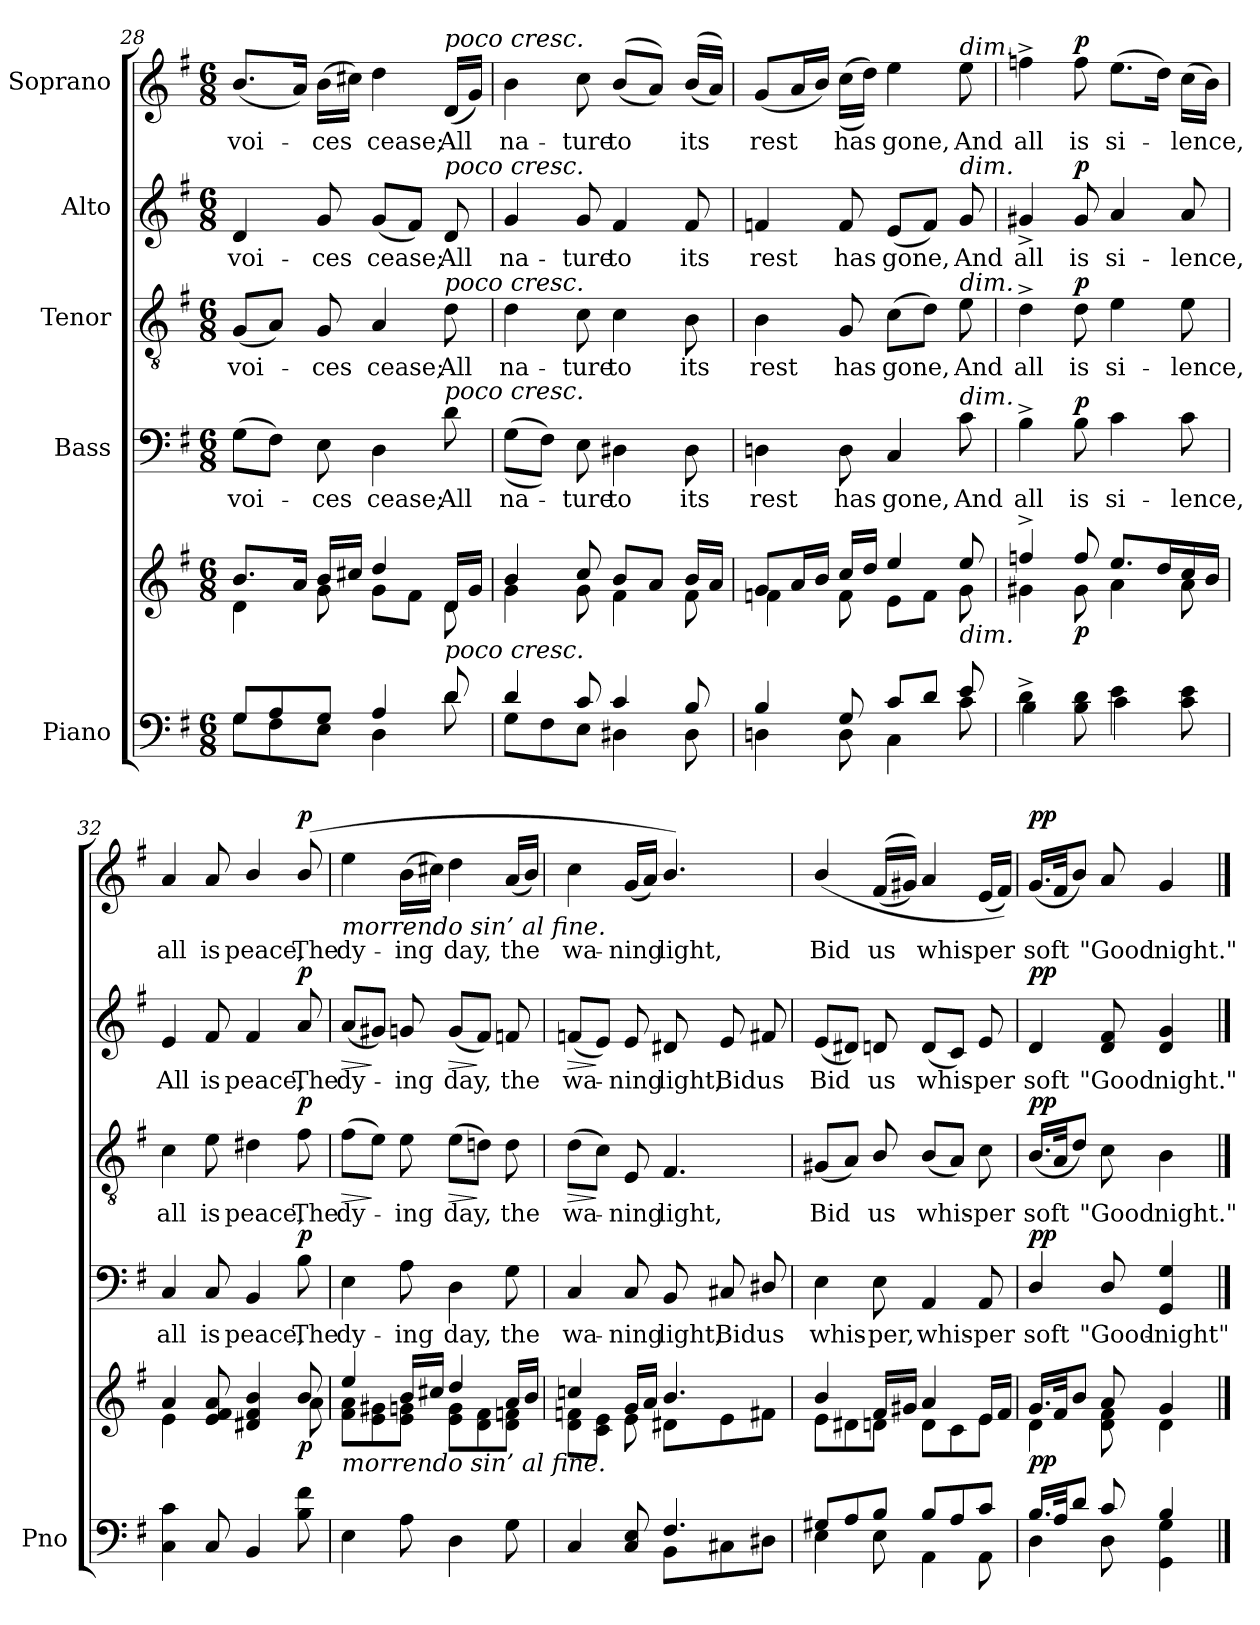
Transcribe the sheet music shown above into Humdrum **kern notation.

**kern	**kern	**dynam	**kern	**text	**dynam	**kern	**text	**dynam	**kern	**text	**dynam	**kern	**text	**dynam
*part5	*part5	*part5	*part4	*part4	*part4	*part3	*part3	*part3	*part2	*part2	*part2	*part1	*part1	*part1
*staff6	*staff5	*staff5/6	*staff4	*staff4	*staff4	*staff3	*staff3	*staff3	*staff2	*staff2	*staff2	*staff1	*staff1	*staff1
*I"Piano	*	*	*I"Bass	*	*	*I"Tenor	*	*	*I"Alto	*	*	*I"Soprano	*	*
*I'Pno	*	*	*	*	*	*	*	*	*	*	*	*	*	*
!!LO:LB:g=z
*clefF4	*clefG2	*	*clefF4	*	*	*clefGv2	*	*	*clefG2	*	*	*clefG2	*	*
*k[f#]	*k[f#]	*	*k[f#]	*	*	*k[f#]	*	*	*k[f#]	*	*	*k[f#]	*	*
*M6/8	*M6/8	*	*M6/8	*	*	*M6/8	*	*	*M6/8	*	*	*M6/8	*	*
=28	=28	=28	=28	=28	=28	=28	=28	=28	=28	=28	=28	=28	=28	=28
*^	*^	*	*	*	*	*	*	*	*	*	*	*	*	*
!	!	!	!	!	!	!LO:LY:b	!	!	!LO:LY:b	!	!	!LO:LY:b	!	!	!LO:LY:b	!
8G/L	8G\L	8.b/L	4d\	.	(8G\L	-voi-	.	(8G/L	voi-	.	4d/	voi-	.	(8.b/L	voi-	.
8A/	8F#\	.	.	.	8F#\J)	.	.	8A/J)	.	.	.	.	.	.	.	.
.	.	16a/Jk	.	.	.	.	.	.	.	.	.	.	.	16a/Jk)	.	.
!	!	!	!	!	!	!LO:LY:b	!	!	!LO:LY:b	!	!	!LO:LY:b	!	!	!LO:LY:b	!
8G/J	8E\J	16b/LL	8g\	.	8E\	-ces	.	8G/	-ces	.	8g/	-ces	.	(16b\LL	-ces	.
.	.	16cc#X/JJ	.	.	.	.	.	.	.	.	.	.	.	16cc#X\JJ)	.	.
!	!	!	!	!	!	!LO:LY:b	!	!	!LO:LY:b	!	!	!LO:LY:b	!	!	!LO:LY:b	!
4A/	4D\	4dd/	8g\L	.	4D\	cease;	.	4A/	cease;	.	(8g/L	cease;	.	4dd\	cease;	.
.	.	.	8f#\J	.	.	.	.	.	.	.	8f#/J)	.	.	.	.	.
!	!	!	!	!	!	!	!	!	!	!	!	!	!	!LO:TX:a:i:t=poco cresc.	!	!
!	!	!	!	!	!	!	!	!	!	!	!LO:TX:a:i:t=poco cresc.	!	!	!	!	!
!	!	!	!	!	!	!	!	!LO:TX:a:i:t=poco cresc.	!	!	!	!	!	!	!	!
!	!	!	!	!	!LO:TX:a:i:t=poco cresc.	!	!	!	!	!	!	!	!	!	!	!
!LO:TX:a:i:t=poco cresc.	!	!	!	!	!	!	!	!	!	!	!	!	!	!	!	!
!	!	!	!	!	!	!LO:LY:b	!	!	!LO:LY:b	!	!	!LO:LY:b	!	!	!LO:LY:b	!
8d/	8d\	16d/LL	8d\	.	8d\	All	.	8d\	All	.	8d/	All	.	(16d/LL	All	.
.	.	16g/JJ	.	.	.	.	.	.	.	.	.	.	.	16g/JJ)	.	.
=29	=29	=29	=29	=29	=29	=29	=29	=29	=29	=29	=29	=29	=29	=29	=29	=29
!	!	!	!	!	!	!LO:LY:b	!	!	!LO:LY:b	!	!	!LO:LY:b	!	!	!LO:LY:b	!
4d/	8G\L	4b/	4g\	.	((8G\L	na-	.	4d\	na-	.	4g/	na-	.	4b\	na-	.
.	8F#\	.	.	.	8F#\J))	.	.	.	.	.	.	.	.	.	.	.
!	!	!	!	!	!	!LO:LY:b	!	!	!LO:LY:b	!	!	!LO:LY:b	!	!	!LO:LY:b	!
8c/	8E\J	8cc/	8g\	.	8E\	-ture	.	8c\	-ture	.	8g/	-ture	.	8cc\	-ture	.
!	!	!	!	!	!	!LO:LY:b	!	!	!LO:LY:b	!	!	!LO:LY:b	!	!	!LO:LY:b	!
4c/	4D#X\	8b/L	4f#\	.	4D#X\	to	.	4c\	to	.	4f#/	to	.	((8b/L	to	.
.	.	8a/J	.	.	.	.	.	.	.	.	.	.	.	8a/J))	.	.
!	!	!	!	!	!	!LO:LY:b	!	!	!LO:LY:b	!	!	!LO:LY:b	!	!	!LO:LY:b	!
8B/	8D#\	16b/LL	8f#\	.	8D#\	its	.	8B\	its	.	8f#/	its	.	((16b/LL	its	.
.	.	16a/JJ	.	.	.	.	.	.	.	.	.	.	.	16a/JJ))	.	.
=30	=30	=30	=30	=30	=30	=30	=30	=30	=30	=30	=30	=30	=30	=30	=30	=30
!	!	!	!	!	!	!LO:LY:b	!	!	!LO:LY:b	!	!	!LO:LY:b	!	!	!LO:LY:b	!
4B/	4Dn\	8g/L	4fn\	.	4Dn\	rest	.	4B\	rest	.	4fn/	rest	.	(8g/L	rest	.
.	.	16a/L	.	.	.	.	.	.	.	.	.	.	.	16a/L	.	.
.	.	16b/JJ	.	.	.	.	.	.	.	.	.	.	.	16b/JJ)	.	.
!	!	!	!	!	!	!LO:LY:b	!	!	!LO:LY:b	!	!	!LO:LY:b	!	!	!LO:LY:b	!
8G/	8D\	16cc/LL	8f\	.	8D\	has	.	8G/	has	.	8f/	has	.	((16cc\LL	has	.
.	.	16dd/JJ	.	.	.	.	.	.	.	.	.	.	.	16dd\JJ))	.	.
!	!	!	!	!	!	!LO:LY:b	!	!	!LO:LY:b	!	!	!LO:LY:b	!	!	!LO:LY:b	!
8c/L	4C\	4ee/	8e\L	.	4C/	gone,	.	(8c\L	gone,	.	(8e/L	gone,	.	4ee\	gone,	.
8d/J	.	.	8f\J	.	.	.	.	8d\J)	.	.	8f/J)	.	.	.	.	.
!	!	!	!	!	!	!	!	!	!	!	!	!	!	!LO:TX:a:i:t=dim.	!	!
!	!	!	!	!	!	!	!	!	!	!	!LO:TX:a:i:t=dim.	!	!	!	!	!
!	!	!	!	!	!	!	!	!LO:TX:a:i:t=dim.	!	!	!	!	!	!	!	!
!	!	!	!	!	!LO:TX:a:i:t=dim.	!	!	!	!	!	!	!	!	!	!	!
!	!	!LO:TX:b:i:t=dim.	!	!	!	!	!	!	!	!	!	!	!	!	!	!
!	!	!	!	!	!	!LO:LY:b	!	!	!LO:LY:b	!	!	!LO:LY:b	!	!	!LO:LY:b	!
8e/	8c\	8ee/	8g\	.	8c\	And	.	8e\	And	.	8g/	And	.	8ee\	And	.
!!LO:PB:g=z
=31	=31	=31	=31	=31	=31	=31	=31	=31	=31	=31	=31	=31	=31	=31	=31	=31
!	!	!	!	!	!	!LO:LY:b	!	!	!LO:LY:b	!	!	!LO:LY:b	!	!	!LO:LY:b	!
4d^>\	4B\	4ffn^/	4g#X\	.	4B^\	all	.	4d^\	all	.	4g#X^/	all	.	4ffn^\	all	.
!	!	!	!	!LO:DY:b	!	!LO:LY:b	!LO:DY:a	!	!LO:LY:b	!LO:DY:a	!	!LO:LY:b	!LO:DY:a	!	!LO:LY:b	!LO:DY:a
8B\ 8d\	8ryy	8ff/	8g#\	p	8B\	is	p	8d\	is	p	8g#/	is	p	8ff\	is	p
!	!	!	!	!	!	!LO:LY:b	!	!	!LO:LY:b	!	!	!LO:LY:b	!	!	!LO:LY:b	!
4e\	4c\	8.ee/L	4a\	.	4c\	si-	.	4e\	si-	.	4a/	si-	.	(8.ee\L	si-	.
.	.	16dd/L	.	.	.	.	.	.	.	.	.	.	.	16dd\Jk)	.	.
!	!	!	!	!	!	!LO:LY:b	!	!	!LO:LY:b	!	!	!LO:LY:b	!	!	!LO:LY:b	!
8c\ 8e\	8ryy	16cc/	8a\	.	8c\	-lence,	.	8e\	-lence,	.	8a/	-lence,	.	(16cc\LL	-lence,	.
.	.	16b/JJ	.	.	.	.	.	.	.	.	.	.	.	16b\JJ)	.	.
*v	*v	*	*	*	*	*	*	*	*	*	*	*	*	*	*	*
=32	=32	=32	=32	=32	=32	=32	=32	=32	=32	=32	=32	=32	=32	=32	=32
!	!	!	!	!	!LO:LY:b	!	!	!LO:LY:b	!	!	!LO:LY:b	!	!	!LO:LY:b	!
4C\ 4c\	4a/	4e\	.	4C/	all	.	4c\	all	.	4e/	All	.	4a/	all	.
!	!	!	!	!	!LO:LY:b	!	!	!LO:LY:b	!	!	!LO:LY:b	!	!	!LO:LY:b	!
8C/	8e/ 8f#/ 8a/	4.ryy	.	8C/	is	.	8e\	is	.	8f#/	is	.	8a/	is	.
!	!	!	!	!	!LO:LY:b	!	!	!LO:LY:b	!	!	!LO:LY:b	!	!	!LO:LY:b	!
4BB/	4d#X/ 4f#/ 4b/	.	.	4BB/	peace,	.	4d#X\	peace,	.	4f#/	peace,	.	4b/	peace,	.
!	!	!	!LO:DY:b	!	!LO:LY:b	!LO:DY:a	!	!LO:LY:b	!LO:DY:a	!	!LO:LY:b	!LO:DY:a	!	!LO:LY:b	!LO:DY:a
8B\ 8f#\	8b/	8a\	p	8B\	The	p	8f#\	The	p	8a/	The	p	(8b/	The	p
=33	=33	=33	=33	=33	=33	=33	=33	=33	=33	=33	=33	=33	=33	=33	=33
!	!	!	!	!	!	!	!	!	!	!	!	!	!LO:TX:b:i:t=morrendo sin’ al fine.	!	!
!	!LO:TX:b:i:t=morrendo sin’ al fine.	!	!	!	!	!	!	!	!	!	!	!	!	!	!
!	!	!	!	!	!LO:LY:b	!	!	!LO:LY:b	!LO:HP:b	!	!LO:LY:b	!LO:HP:b	!	!LO:LY:b	!
4E\	4ee/	8f#\ 8a\L	.	4E\	dy-	.	(8f#\L	dy-	>	(8a/L	dy-	>	4ee\	dy-	.
.	.	8e\ 8g#X\	.	.	.	.	8e\J)	.	]	8g#X/J)	.	]	.	.	.
!	!	!	!	!	!LO:LY:b	!	!	!LO:LY:b	!	!	!LO:LY:b	!	!	!LO:LY:b	!
8A\	16b/LL	8e\ 8gn\J	.	8A\	-ing	.	8e\	-ing	.	8gn/	-ing	.	(16b\LL	-ing	.
.	16cc#X/JJ	.	.	.	.	.	.	.	.	.	.	.	16cc#X\JJ)	.	.
!	!	!	!	!	!LO:LY:b	!	!	!LO:LY:b	!LO:HP:b	!	!LO:LY:b	!LO:HP:b	!	!LO:LY:b	!
4D\	4dd/	8e\ 8g\L	.	4D\	day,	.	(8e\L	day,	>	(8g/L	day,	>	4dd\	day,	.
.	.	8d\ 8f#\	.	.	.	.	8dn\J)	.	]	8f#/J)	.	]	.	.	.
!	!	!	!	!	!LO:LY:b	!	!	!LO:LY:b	!	!	!LO:LY:b	!	!	!LO:LY:b	!
8G\	16a/LL	8d\ 8fn\J	.	8G\	the	.	8d\	the	.	8fn/	the	.	(16a/LL	the	.
.	16b/JJ	.	.	.	.	.	.	.	.	.	.	.	16b/JJ)	.	.
!!LO:LB:g=z
=34	=34	=34	=34	=34	=34	=34	=34	=34	=34	=34	=34	=34	=34	=34	=34
*^	*	*	*	*	*	*	*	*	*	*	*	*	*	*	*
!	!	!	!	!	!	!LO:LY:b	!	!	!LO:LY:b	!LO:HP:b	!	!LO:LY:b	!LO:HP:b	!	!LO:LY:b	!
4C/	4.ryy	4ccn/	8d\ 8fn\L	.	4C/	wa-	.	(8d\L	wa-	>	(8fn/L	wa-	>	4cc\	wa-	.
.	.	.	8c\ 8e\J	.	.	.	.	8c\J)	.	]	8e/J)	.	]	.	.	.
!	!	!	!	!	!	!LO:LY:b	!	!	!LO:LY:b	!	!	!LO:LY:b	!	!	!LO:LY:b	!
8C/ 8E/	.	16g/LL	8e\	.	8C/	-ning	.	8E/	-ning	.	8e/	-ning	.	(16g/LL	-ning	.
.	.	16a/JJ	.	.	.	.	.	.	.	.	.	.	.	16a/JJ)	.	.
!	!	!	!	!	!	!LO:LY:b	!	!	!LO:LY:b	!	!	!LO:LY:b	!	!	!LO:LY:b	!
4.F#/	8BB\L	4.b/	8d#X\L	.	8BB/	light,	.	4.F#/	light,	.	8d#X/	light,	.	4.b/)	light,	.
!	!	!	!	!	!	!LO:LY:b	!	!	!	!	!	!LO:LY:b	!	!	!	!
.	8C#X\	.	8e\	.	8C#X/	Bid	.	.	.	.	8e/	Bid	.	.	.	.
!	!	!	!	!	!	!LO:LY:b	!	!	!	!	!	!LO:LY:b	!	!	!	!
.	8D#X\J	.	8f#X\J	.	8D#X/	us	.	.	.	.	8f#X/	us	.	.	.	.
=35	=35	=35	=35	=35	=35	=35	=35	=35	=35	=35	=35	=35	=35	=35	=35	=35
!	!	!	!	!	!	!LO:LY:b	!	!	!LO:LY:b	!	!	!LO:LY:b	!	!	!LO:LY:b	!
8G#X/L	4E\	4b/	8e\L	.	4E\	whis-	.	(8G#X/L	Bid	.	(8e/L	Bid	.	(>4b/	Bid	.
8A/	.	.	8d#X\	.	.	.	.	8A/J)	.	.	8d#X/J)	.	.	.	.	.
!	!	!	!	!	!	!LO:LY:b	!	!	!LO:LY:b	!	!	!LO:LY:b	!	!	!LO:LY:b	!
8B/J	8E\	16f#/LL	8dn\J	.	8E\	-per,	.	8B/	us	.	8dn/	us	.	((16f#/LL	us	.
.	.	16g#X/JJ	.	.	.	.	.	.	.	.	.	.	.	16g#X/JJ))	.	.
!	!	!	!	!	!	!LO:LY:b	!	!	!LO:LY:b	!	!	!LO:LY:b	!	!	!LO:LY:b	!
8B/L	4AA\	4a/	8d\L	.	4AA/	whis-	.	(8B/L	whis-	.	(8d/L	whis-	.	4a/	whis-	.
8A/	.	.	8c\	.	.	.	.	8A/J)	.	.	8c/J)	.	.	.	.	.
!	!	!	!	!	!	!LO:LY:b	!	!	!LO:LY:b	!	!	!LO:LY:b	!	!	!LO:LY:b	!
8c/J	8AA\	16e/LL	8e\J	.	8AA/	-per	.	8c\	-per	.	8e/	-per	.	(16e/LL	-per	.
.	.	16f#/JJ	.	.	.	.	.	.	.	.	.	.	.	16f#/JJ))	.	.
=36	=36	=36	=36	=36	=36	=36	=36	=36	=36	=36	=36	=36	=36	=36	=36	=36
!	!	!	!	!LO:DY:b	!	!LO:LY:b	!LO:DY:a	!	!LO:LY:b	!LO:DY:a	!	!LO:LY:b	!LO:DY:a	!	!LO:LY:b	!LO:DY:a
16.B/LL	4D\	16.g/LL	4d\	pp	4D/	soft	pp	(16.B/LL	soft	pp	4d/	soft	pp	(16.g/LL	soft	pp
32A/JK	.	32f#/JK	.	.	.	.	.	32A/JK	.	.	.	.	.	32f#/JK	.	.
8d/J	.	8b/J	.	.	.	.	.	8d/J)	.	.	.	.	.	8b/J)	.	.
!	!	!	!	!	!	!LO:LY:b	!	!	!LO:LY:b	!	!	!LO:LY:b	!	!	!LO:LY:b	!
8c/	8D\	8a/	8d\ 8f#\	.	8D/	"Good-	.	8c\	"Good	.	8d/ 8f#/	"Good	.	8a/	"Good	.
!	!	!	!	!	!	!LO:LY:b	!	!	!LO:LY:b	!	!	!LO:LY:b	!	!	!LO:LY:b	!
4GG\ 4G\	4B/	4g/	4d\	.	4GG/ 4G/	-night"	.	4B\	night."	.	4d/ 4g/	night."	.	4g/	night."	.
*v	*v	*	*	*	*	*	*	*	*	*	*	*	*	*	*	*
*	*v	*v	*	*	*	*	*	*	*	*	*	*	*	*	*
==	==	==	==	==	==	==	==	==	==	==	==	==	==	==
*-	*-	*-	*-	*-	*-	*-	*-	*-	*-	*-	*-	*-	*-	*-
